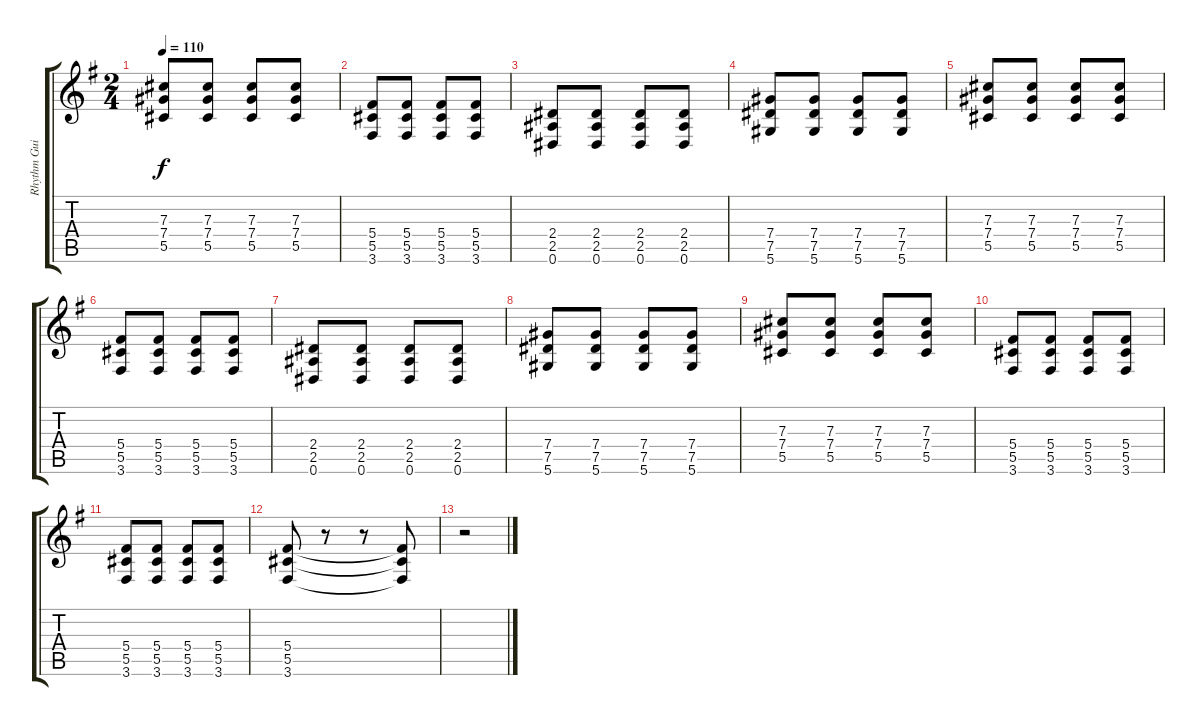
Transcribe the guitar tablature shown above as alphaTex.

\track ("Rhythm Guitar" "Rhythm Gui") {instrument electricguitarmuted}
\staff {score tabs}
\tuning (Eb4 Bb3 Gb3 Db3 Ab2 Eb2) {hide}
\ts (2 4)
\tempo 110
\clef g2
\ks g
(7.3 7.4 5.5).8{dy f} (7.3 7.4 5.5).8 (7.3 7.4 5.5).8 (7.3 7.4 5.5).8 |
(5.4 5.5 3.6).8 (5.4 5.5 3.6).8 (5.4 5.5 3.6).8 (5.4 5.5 3.6).8 |
(2.4 2.5 0.6).8 (2.4 2.5 0.6).8 (2.4 2.5 0.6).8 (2.4 2.5 0.6).8 |
(7.4 7.5 5.6).8 (7.4 7.5 5.6).8 (7.4 7.5 5.6).8 (7.4 7.5 5.6).8 |
(7.3 7.4 5.5).8 (7.3 7.4 5.5).8 (7.3 7.4 5.5).8 (7.3 7.4 5.5).8 |
(5.4 5.5 3.6).8 (5.4 5.5 3.6).8 (5.4 5.5 3.6).8 (5.4 5.5 3.6).8 |
(2.4 2.5 0.6).8 (2.4 2.5 0.6).8 (2.4 2.5 0.6).8 (2.4 2.5 0.6).8 |
(7.4 7.5 5.6).8 (7.4 7.5 5.6).8 (7.4 7.5 5.6).8 (7.4 7.5 5.6).8 |
(7.3 7.4 5.5).8 (7.3 7.4 5.5).8 (7.3 7.4 5.5).8 (7.3 7.4 5.5).8 |
(5.4 5.5 3.6).8 (5.4 5.5 3.6).8 (5.4 5.5 3.6).8 (5.4 5.5 3.6).8 |
(5.4 5.5 3.6).8 (5.4 5.5 3.6).8 (5.4 5.5 3.6).8 (5.4 5.5 3.6).8 |
(5.4 5.5 3.6).8 r.8 r.8 (5.4{t} 5.5{t} 3.6{t}).8 |
r.2
